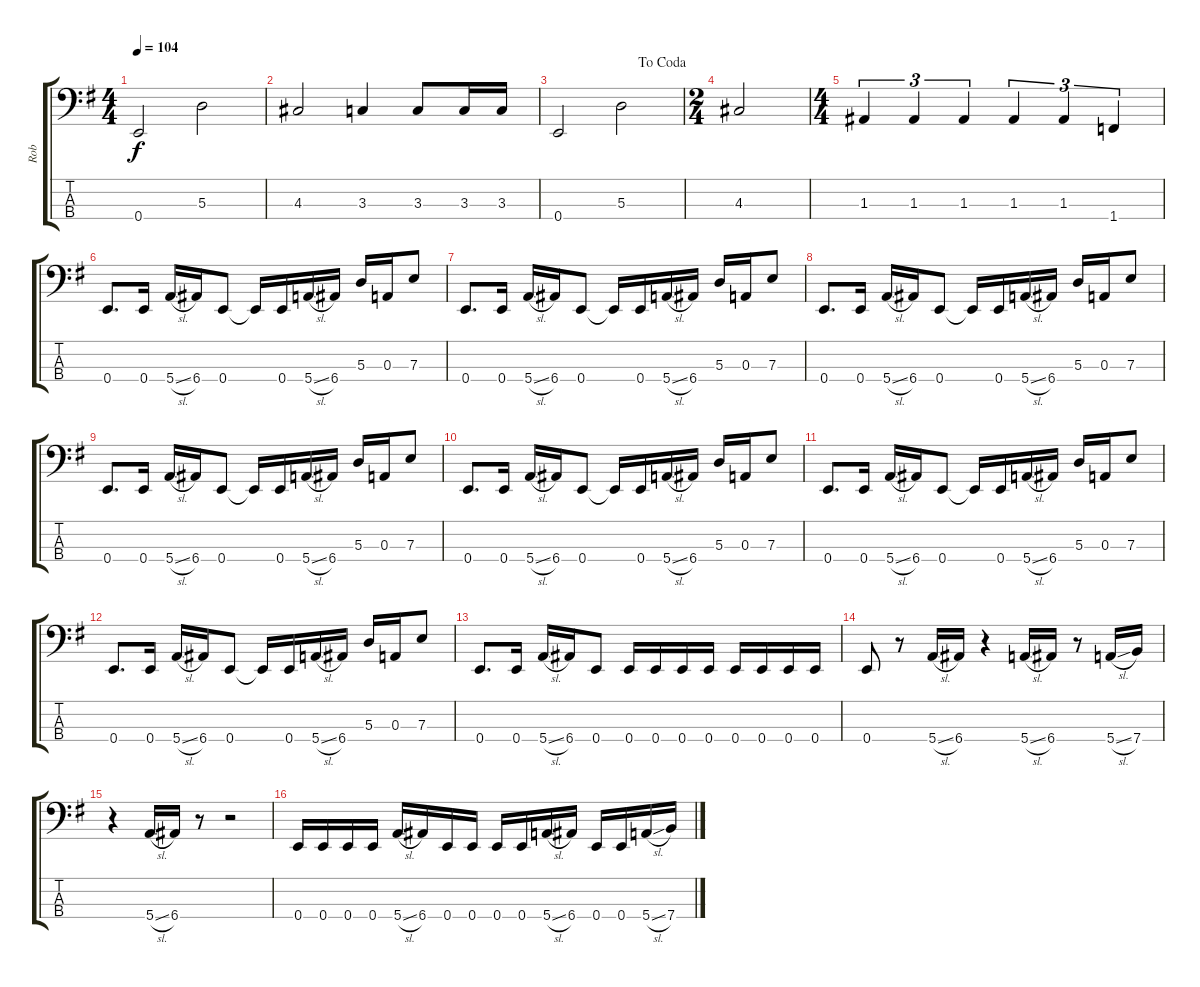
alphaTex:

\track ("Rob" "Rob") {instrument electricbassfinger}
\staff {score tabs}
\tuning (G2 D2 A1 E1) {hide}
\ts (4 4)
\tempo 104
\clef f4
\ks eminor
0.4.2{dy f} 5.3.2 |
4.3.2 3.3.4 3.3.8 3.3.16 3.3.16 |
\jump dacoda
0.4.2 5.3.2 |
\ts (2 4)
4.3.2 |
\ts (4 4)
1.3.4{tu (3 2)} 1.3.4{tu (3 2)} 1.3.4{tu (3 2)} 1.3.4{tu (3 2)} 1.3.4{tu (3 2)} 1.4.4{tu (3 2)} |
0.4.8{d} 0.4.16 5.4{sl}.16 6.4.16 0.4.8 0.4{t}.16 0.4.16 5.4{sl}.16 6.4.16 5.3.16 0.3.16 7.3.8 |
0.4.8{d} 0.4.16 5.4{sl}.16 6.4.16 0.4.8 0.4{t}.16 0.4.16 5.4{sl}.16 6.4.16 5.3.16 0.3.16 7.3.8 |
0.4.8{d} 0.4.16 5.4{sl}.16 6.4.16 0.4.8 0.4{t}.16 0.4.16 5.4{sl}.16 6.4.16 5.3.16 0.3.16 7.3.8 |
0.4.8{d} 0.4.16 5.4{sl}.16 6.4.16 0.4.8 0.4{t}.16 0.4.16 5.4{sl}.16 6.4.16 5.3.16 0.3.16 7.3.8 |
0.4.8{d} 0.4.16 5.4{sl}.16 6.4.16 0.4.8 0.4{t}.16 0.4.16 5.4{sl}.16 6.4.16 5.3.16 0.3.16 7.3.8 |
0.4.8{d} 0.4.16 5.4{sl}.16 6.4.16 0.4.8 0.4{t}.16 0.4.16 5.4{sl}.16 6.4.16 5.3.16 0.3.16 7.3.8 |
0.4.8{d} 0.4.16 5.4{sl}.16 6.4.16 0.4.8 0.4{t}.16 0.4.16 5.4{sl}.16 6.4.16 5.3.16 0.3.16 7.3.8 |
0.4.8{d} 0.4.16 5.4{sl}.16 6.4.16 0.4.8 0.4.16 0.4.16 0.4.16 0.4.16 0.4.16 0.4.16 0.4.16 0.4.16 |
0.4.8 r.8 5.4{sl}.16 6.4.16 r.4 5.4{sl}.16 6.4.16 r.8 5.4{sl}.16 7.4.16 |
r.4 5.4{sl}.16 6.4.16 r.8 r.2 |
0.4.16 0.4.16 0.4.16 0.4.16 5.4{sl}.16 6.4.16 0.4.16 0.4.16 0.4.16 0.4.16 5.4{sl}.16 6.4.16 0.4.16 0.4.16 5.4{sl}.16 7.4.16
